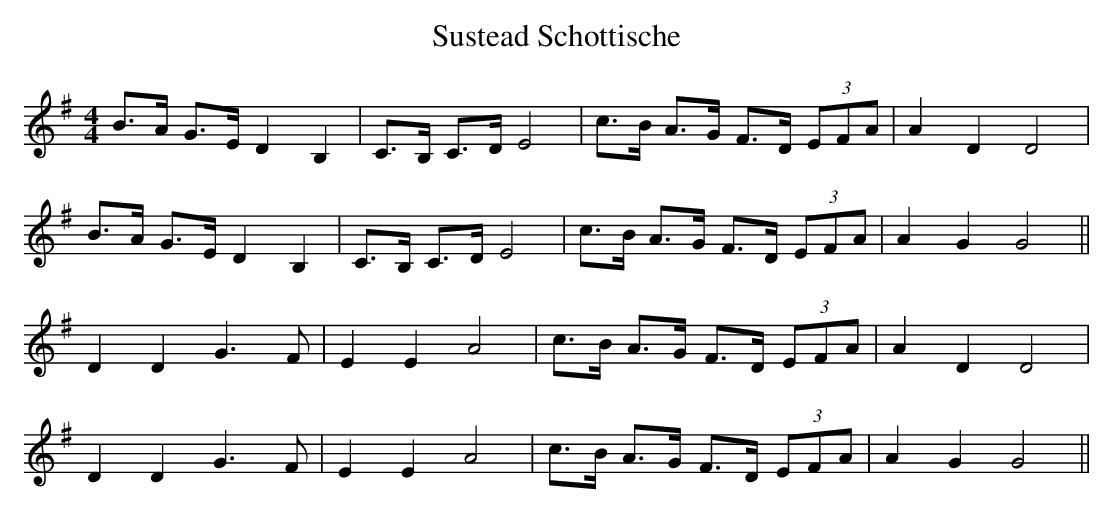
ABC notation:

X:1
T:Sustead Schottische
M:4/4
K:G
B>A G>E D2 B,2|C>B, C>D E4|c>B A>G F>D (3EFA|A2 D2 D4|
B>A G>E D2 B,2|C>B, C>D E4|c>B A>G F>D (3EFA|A2 G2 G4||
D2 D2 G3 F|E2 E2 A4|c>B A>G F>D (3EFA|A2 D2 D4|
D2 D2 G3 F|E2 E2 A4|c>B A>G F>D (3EFA|A2 G2 G4||
